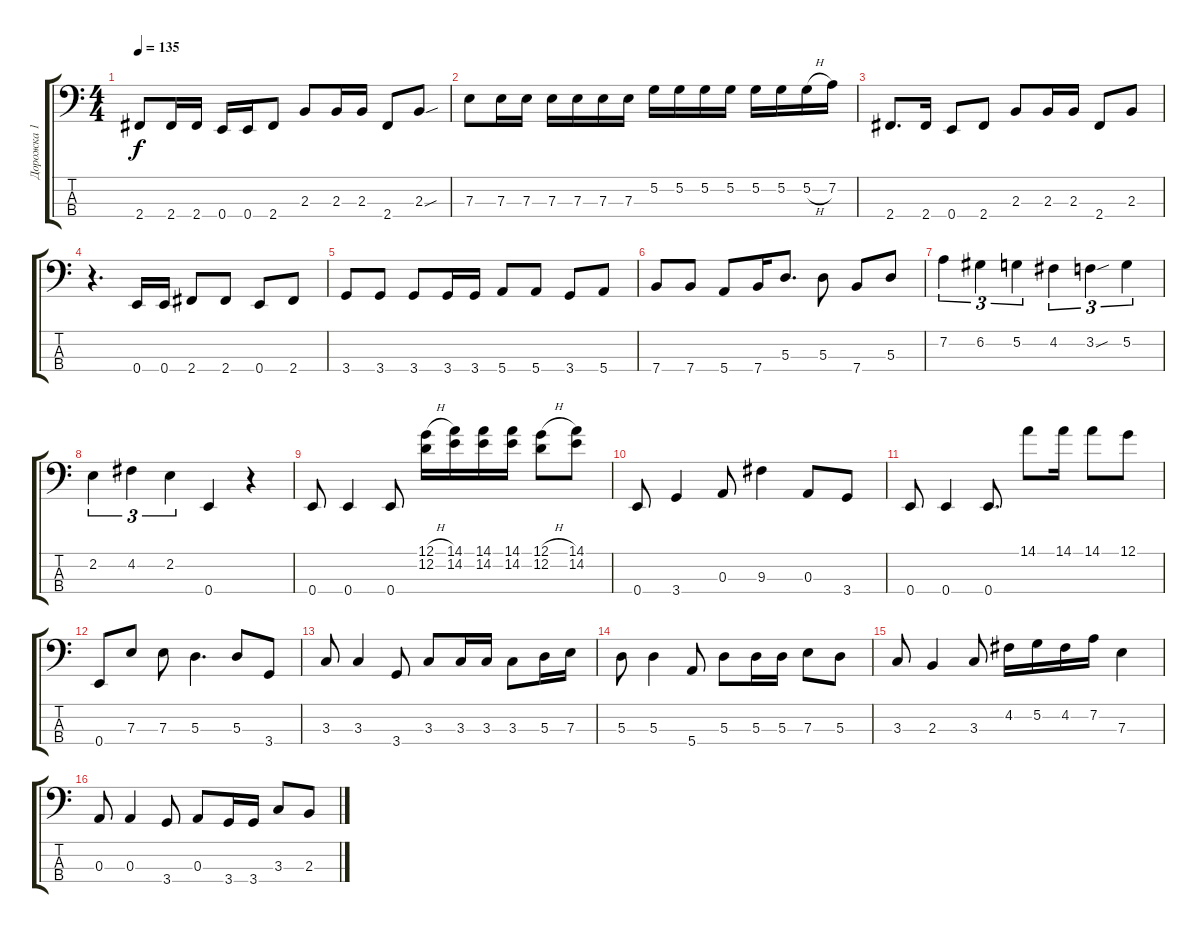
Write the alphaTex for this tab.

\track ("Дорожка 1" "Дорожка 1") {instrument slapbass1}
\staff {score tabs}
\tuning (G2 D2 A1 E1) {hide}
\ts (4 4)
\tempo 135
\clef f4
\ks c
2.4.8{dy f} 2.4.16 2.4.16 0.4.16 0.4.16 2.4.8 2.3.8 2.3.16 2.3.16 2.4.8 2.3{sou}.8 |
7.3.8 7.3.16 7.3.16 7.3.16 7.3.16 7.3.16 7.3.16 5.2.16 5.2.16 5.2.16 5.2.16 5.2.16 5.2.16 5.2{h}.16 7.2.16 |
2.4.8{d} 2.4.16 0.4.8 2.4.8 2.3.8 2.3.16 2.3.16 2.4.8 2.3.8 |
r.4{d} 0.4.16 0.4.16 2.4.8 2.4.8 0.4.8 2.4.8 |
3.4.8 3.4.8 3.4.8 3.4.16 3.4.16 5.4.8 5.4.8 3.4.8 5.4.8 |
7.4.8 7.4.8 5.4.8 7.4.16 5.3.8{d} 5.3.8 7.4.8 5.3.8 |
7.2.4{tu (3 2)} 6.2.4{tu (3 2)} 5.2.4{tu (3 2)} 4.2.4{tu (3 2)} 3.2{sou}.4{tu (3 2)} 5.2.4{tu (3 2)} |
2.2.4{tu (3 2)} 4.2.4{tu (3 2)} 2.2.4{tu (3 2)} 0.4.4 r.4 |
0.4.8 0.4.4 0.4.8 (12.1{h} 12.2).16 (14.1 14.2).16 (14.1 14.2).16 (14.1 14.2).16 (12.1{h} 12.2).8 (14.1 14.2).8 |
0.4.8 3.4.4 0.3.8 9.3.4 0.3.8 3.4.8 |
0.4.8 0.4.4 0.4.8{d} 14.1.8 14.1.16 14.1.8 12.1.8 |
0.4.8 7.3.8 7.3.8 5.3.4{d} 5.3.8 3.4.8 |
3.3.8 3.3.4 3.4.8 3.3.8 3.3.16 3.3.16 3.3.8 5.3.16 7.3.16 |
5.3.8 5.3.4 5.4.8 5.3.8 5.3.16 5.3.16 7.3.8 5.3.8 |
3.3.8 2.3.4 3.3.8 4.2.16 5.2.16 4.2.16 7.2.16 7.3.4 |
0.3.8 0.3.4 3.4.8 0.3.8 3.4.16 3.4.16 3.3.8 2.3.8
